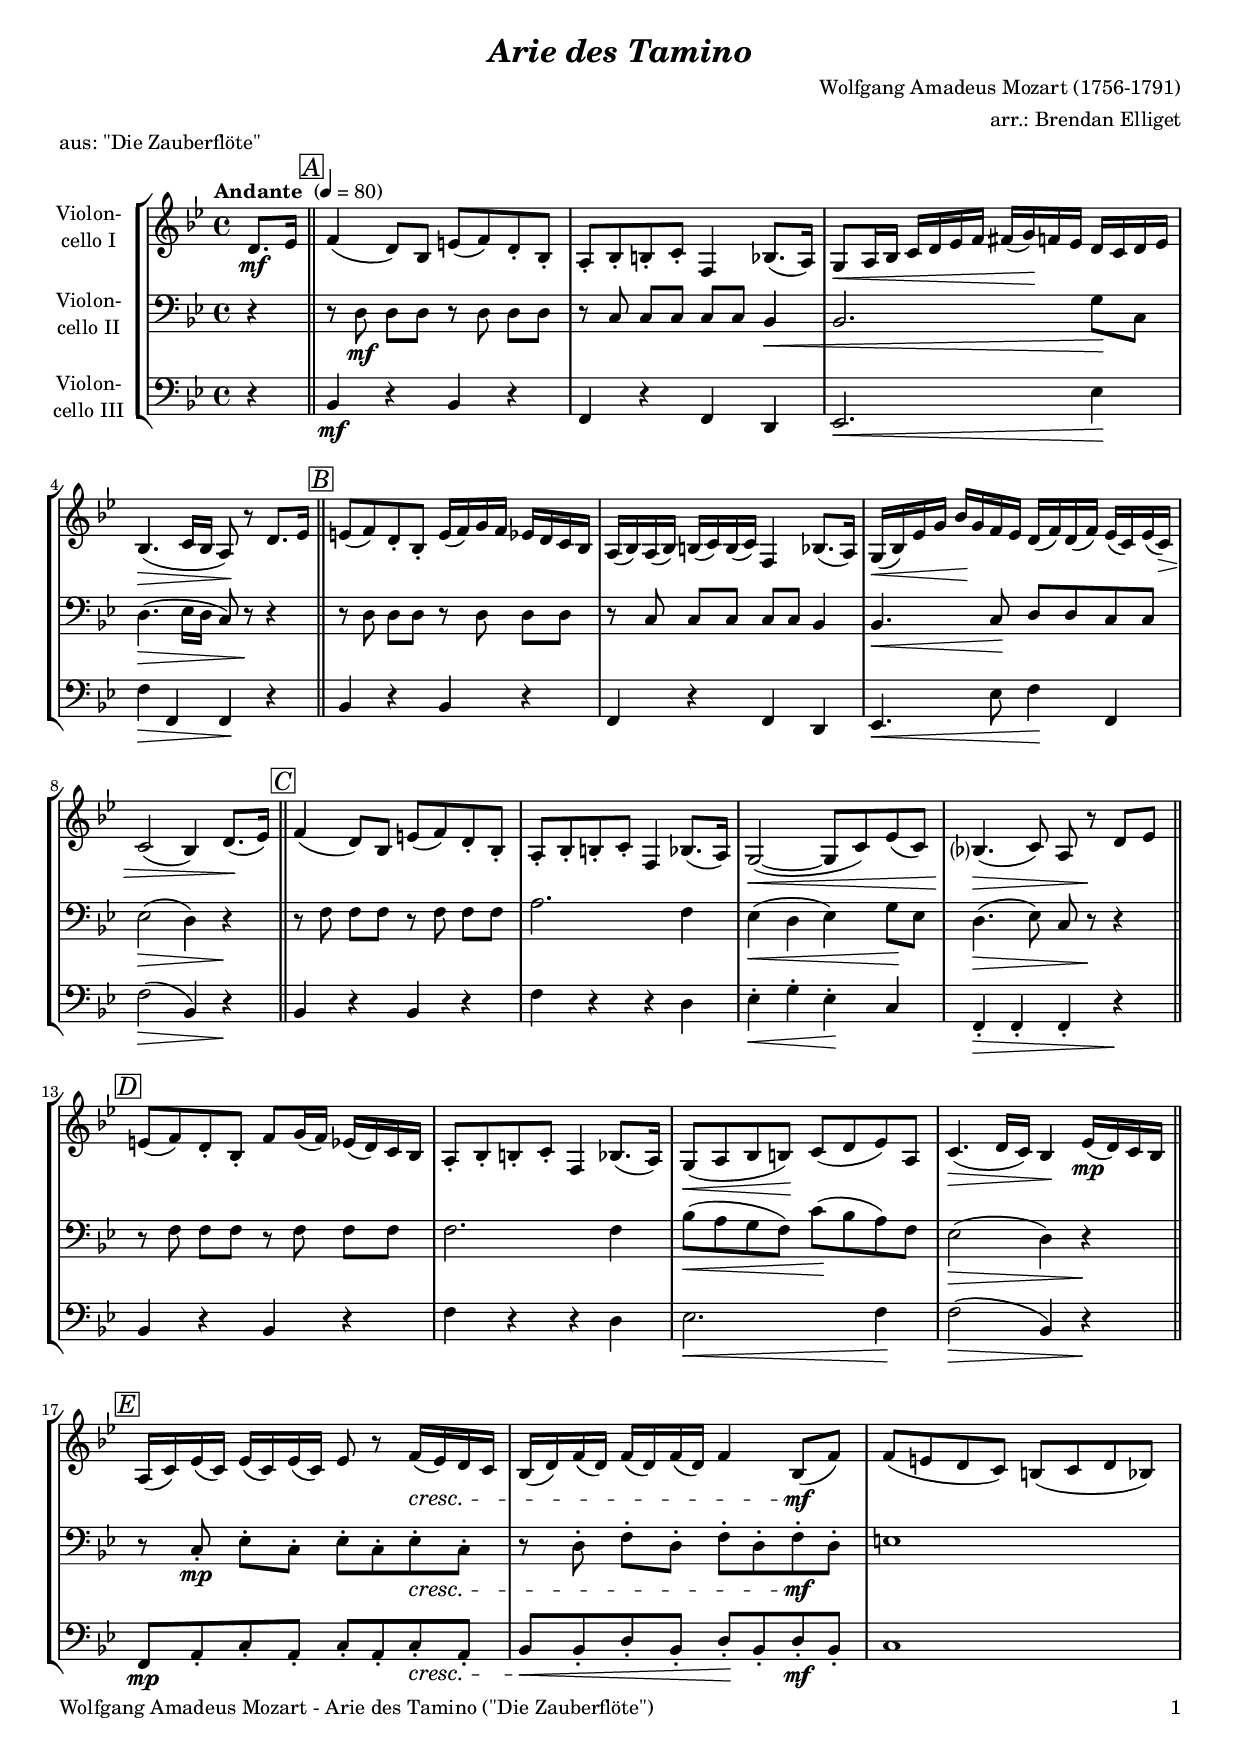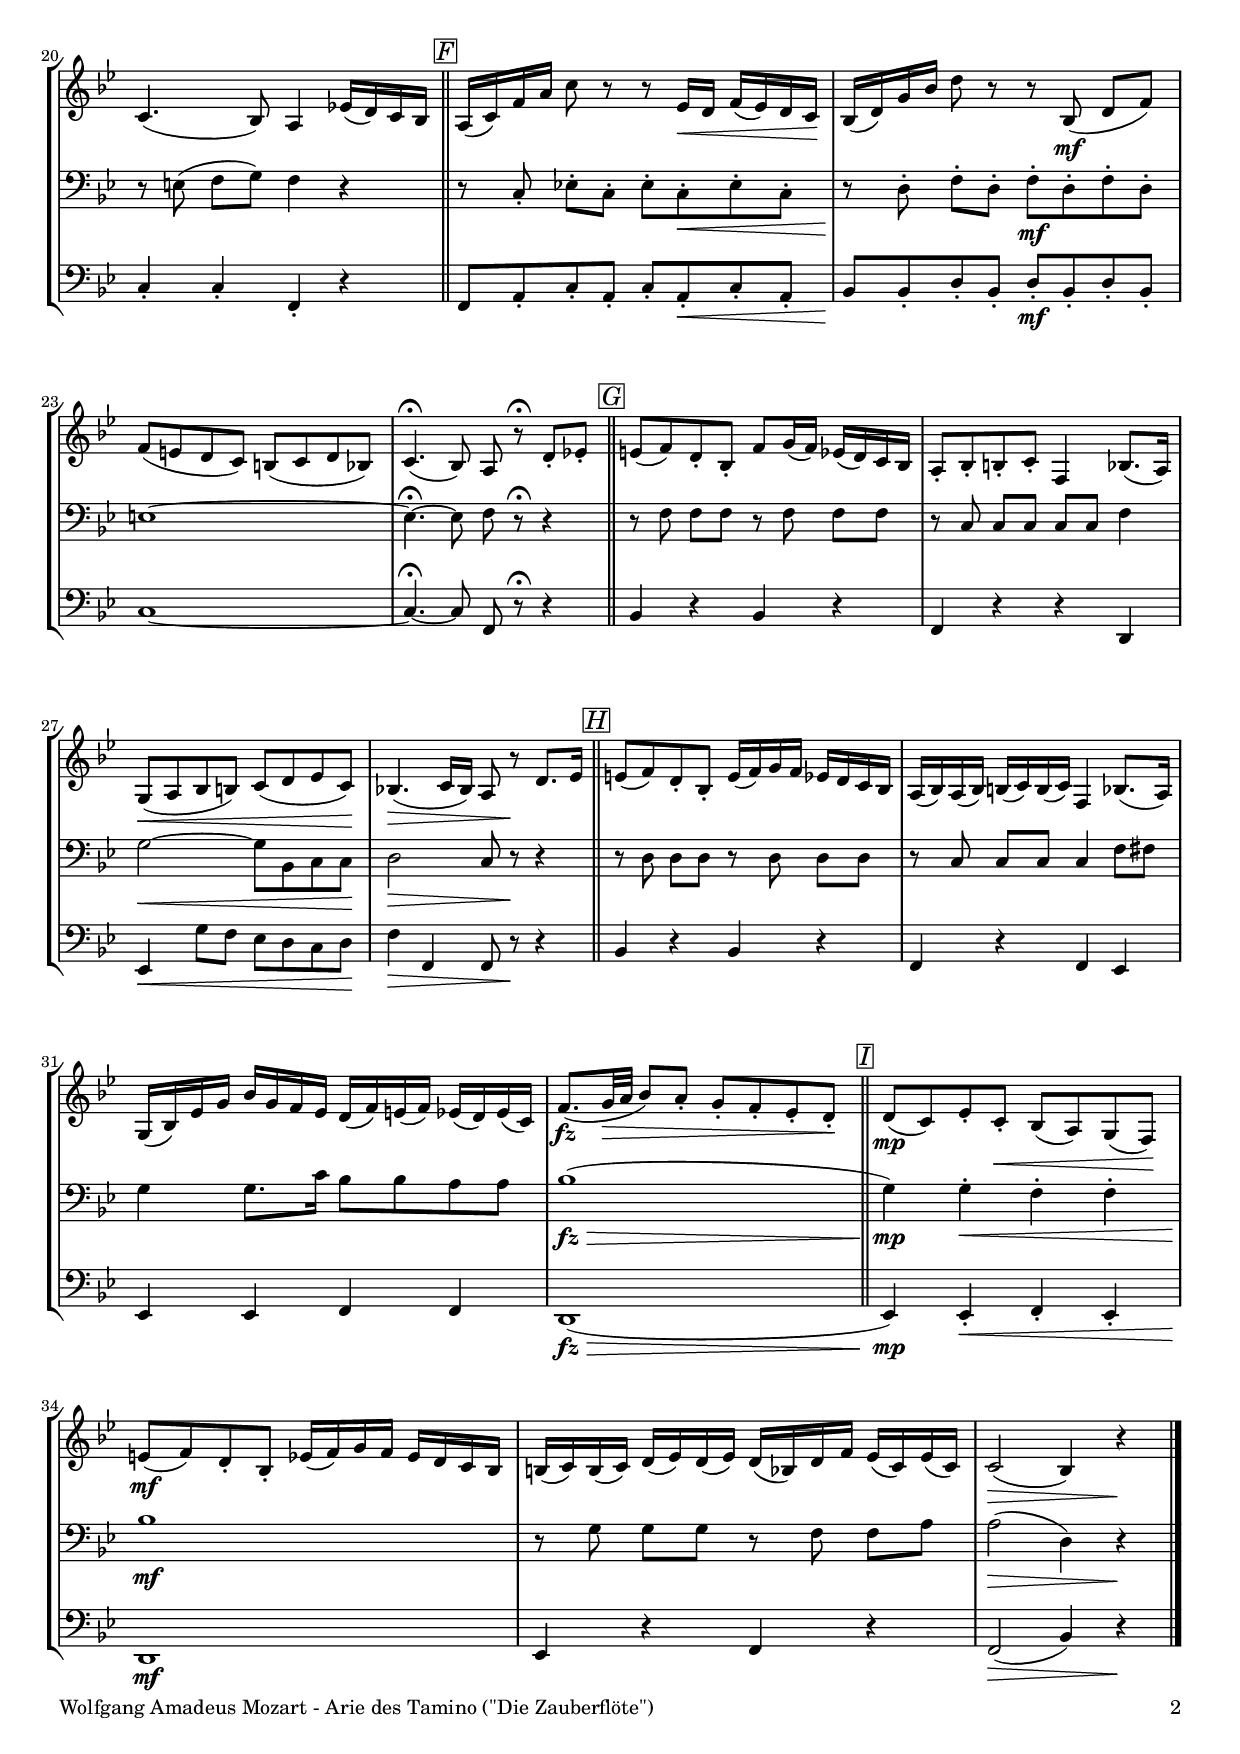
\version "2.20.2"
\include "deutsch.ly"
  
#(set-global-staff-size 17.5)

\header {
  title     = \markup \bold \italic "Arie des Tamino"
  composer  = "Wolfgang Amadeus Mozart (1756-1791)"
  arranger  = "arr.: Brendan Elliget"
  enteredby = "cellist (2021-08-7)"
  piece     = "aus: \"Die Zauberflöte\""
}

voiceconsts = {
  \key c \major
  \time 4/4
  \clef "bass"
%  \numericTimeSignature
  % Set default beaming for all staves
%  \set Timing.beamExceptions = #'()
%  \set Timing.baseMoment     = #(ly:make-moment 1 4)
%  \set Timing.beatStructure  = #'(1 1 1)
  \tempo "Andante " 4=80
}

micl = "clarinet"
mifl = "flute"
miob = "oboe"
mifh = "french horn"
misx = "tenor sax"
mist = "string ensemble 1"
miba = "cello"

boxa = { \bar "||" \mark \markup \box \italic "A" }
boxb = { \bar "||" \mark \markup \box \italic "B" }
boxc = { \bar "||" \mark \markup \box \italic "C" }
boxd = { \bar "||" \mark \markup \box \italic "D" }
boxe = { \bar "||" \mark \markup \box \italic "E" }
boxf = { \bar "||" \mark \markup \box \italic "F" }
boxg = { \bar "||" \mark \markup \box \italic "G" }
boxh = { \bar "||" \mark \markup \box \italic "H" }
boxi = { \bar "||" \mark \markup \box \italic "I" }

va = \relative c' {
  \voiceconsts
  \clef "treble"
  
  \partial 4 e8.\mf f16 \boxa
  g4( e8) c fis( g) e-. c-.
  h-. c-. cis-. d-. g,4 c8.( h16)
  a8\< h16 c d e f g gis( a)\! g f e d e f
  c4.(\> d16 c h8)\! r e8. f16 \boxb

  fis8( g) e-. c-. fis16( g) a g f e d c
  h( c) h( c) cis( d) cis( d) g,4 c8.( h16)
  a(\< c) f a c\! a g f e( g) e( g) f( d) f( d)\>
  d2( c4) e8.(\! f16) \boxc

  g4( e8) c fis( g) e-. c-.
  h-. c-. cis-. d-. g,4 c8.( h16)
  a2(~\< a8 d) f( d)
  c?4.(\> d8) \noBeam h r\! e8[ f] \boxd

  fis( g) e-. c-. g' a16( g) f( e) d c
  h8-. c-. cis-. d-. g,4 c8.( h16)
  a8(\< h c cis)\! d( e f) h,
  d4.(\> e16 d) c4\! f16(\mp e) d c \boxe

  h( d) f( d) f( d) f( d) f8 r g16(\cresc f) e d
  c( e) g( e) g( e) g( e) g4 c,8(\mf g')
  g( fis e d) cis( d e c)
  d4.( c8) h4 f'!16( e) d c \boxf

  h( d) g h d8 r r f,16\< e g( f) e d\!
  c( e) a c e8 r r c,(\mf \noBeam e g)
  g( fis e d) cis( d e c)
  d4.(\fermata c8) \noBeam h r\fermata e-. f!-. \boxg

  fis( g) e-. c-. g' a16( g) f( e) d c
  h8-. c-. cis-. d-. g,4 c8.( h16)
  a8(\< h c cis) d( e f d)\!
  c!4.(\> d16[ c]) \noBeam h8 r\! e8. f16 \boxh

  fis8( g) e-. c-. fis16( g) a g f e d c
  h( c) h( c) cis( d) cis( d) g,4 c8.( h16)
  a( c) f a c a g f e( g) fis( g) f( e) f( d)

  g8.(\fz a32\> h c8) h-. a-. g-. f-. e-.\! \boxi
  e(\mp d) f-. d-.\< c( h) a( g)\!
  fis'(\mf g) e-. c-. f16( g) a g f e d c

  cis( d) cis( d) e( f) e( f) e( c) e g f( d) f( d)
  d2(\> c4) r\! \bar "|."
}

vb = \relative c {
  \voiceconsts

  \partial 4 r4 \boxa
  r8 e\mf e[ e] r e e[ e]
  r d d[ d] d d c4\<
  c2. a'8\! d,
  e4.(\> f16 e d8) r\! r4 \boxb

  r8 e e[ e] r e e[ e]
  r d d[ d] d d c4
  c4.\< d8\! e e d d
  f2(\> e4) r\! \boxc

  r8 g g[ g] r g g[ g]
  h2. g4
  f(\< e f) a8\! f
  e4.(\> f8) d r\! r4 \boxd

  r8 g g[ g] r g g[ g]
  g2. g4
  c8(\< h a g) d'(\! c h) g
  f2(\> e4) r\! \boxe

  r8 d-.\mp f[-. d]-. f-. d-. f-.\cresc d-.
  r e-. g[-. e]-. g-. e-. g-.\mf e-.
  fis1
  r8 fis( g[ a]) g4 r \boxf

  r8 d-. f![-. d]-. f-. d-.\< f-. d-.
  r\! e-. g[-. e]-. g-.\mf e-. g-. e-.
  fis1~
  fis4.~\fermata fis8 g r\fermata r4 \boxg

  r8 g g[ g] r g g[ g]
  r d d[ d] d d g4
  a2~\< a8 c, d d\!
  e2\> d8 r\! r4 \boxh

  r8 e e[ e] r e e[ e]
  r d d[ d] d4 g8 gis
  a4 a8. d16 c8 c h h
  c1(\fz\> \boxi
  a4)\!\mp a-.\< g-. g-.
  c1\!\mf
  r8 a a[ a] r g g[ h]
  h2(\> e,4) r\! \bar "|."
}

vc = \relative c {
  \voiceconsts

  \partial 4 r4 \boxa
  c4\mf r c r
  g r g e
  f2.\< f'4\!
  g\> g, g\! r \boxb

  c r c r
  g r g e
  f4.\< f'8 g4\! g,
  g'2(\> c,4) r\! \boxc

  c r c r
  g' r r e
  f-.\< a-. f-.\! d
  g,-.\> g-. g-. r\! \boxd

  c r c r
  g' r r e
  f2.\< g4\!
  g2(\> c,4) r\! \boxe

  g8\mp h-. d-. h-. d-. h-. d-.\cresc h-.
  c\< c-. e-. c-. e-.\! c-. e-.\mf c-.
  d1
  d4-. d-. g,-. r \boxf

  g8 h-. d-. h-. d-. h-.\< d-. h-.
  c\! c-. e-. c-. e-.\mf c-. e-. c-.
  d1~
  d4.~\fermata d8 g, r\fermata r4 \boxg

  c r c r
  g r r e
  f\< a'8 g f e d e\!
  g4\> g, g8 r\! r4 \boxh

  c r c r
  g r g f
  f f g g
  e1(\fz\> \boxi

  f4)\mp f-.\< g-. f-.
  e1\!\mf
  f4 r g r
  g2(\> c4) r\! \bar "|."
}


music = \new StaffGroup <<
      \new Staff {
	\set Staff.midiInstrument = \miba
	\set Staff.instrumentName = \markup \center-column { "Violon-" "cello I" }
	\transpose c b, { \va }
      }

      \new Staff {
	\set Staff.midiInstrument = \miba
	\set Staff.instrumentName = \markup \center-column { "Violon-" "cello II" }
	\transpose c b, { \vb }
      }

      \new Staff {
	\set Staff.midiInstrument = \miba
	\set Staff.instrumentName = \markup \center-column { "Violon-" "cello III" }
	\transpose c b, { \vc }
      }
>>

\book {
   \paper {
    print-page-number = ##t
    print-first-page-number = ##t
    ragged-last-bottom = ##f
    oddHeaderMarkup = \markup \null
    evenHeaderMarkup = \markup \null
    oddFooterMarkup = \markup {
      \fill-line {
        \on-the-fly #print-page-number-check-first
        "Wolfgang Amadeus Mozart - Arie des Tamino (\"Die Zauberflöte\")" \fromproperty #'page:page-number-string
      }
    }
    evenFooterMarkup = \oddFooterMarkup
  } \score {
    \music
    \layout {}
  }

  \score {
    \unfoldRepeats \music

    \midi {
      \context {
        \Score
      }
    }
  }
}